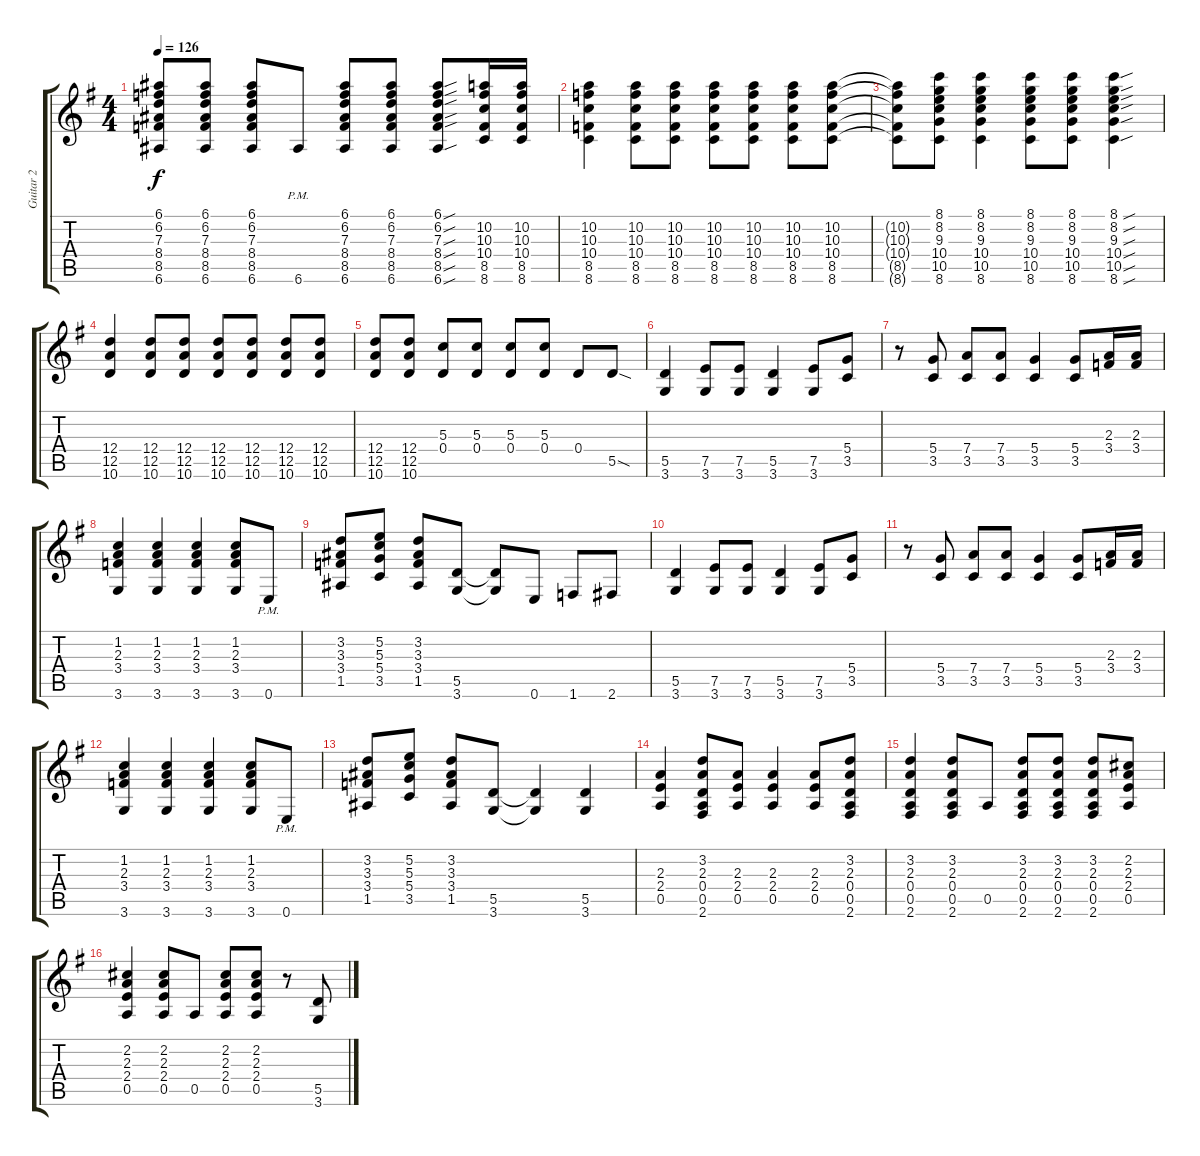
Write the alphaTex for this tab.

\track ("Guitar 2" "Guitar 2") {instrument overdrivenguitar}
\staff {score tabs}
\tuning (E4 B3 G3 D3 A2 E2) {hide}
\ts (4 4)
\tempo 126
\clef g2
\ks g
(6.1{t} 6.2{t} 7.3{t} 8.4{t} 8.5{t} 6.6{t}).8{dy f} (6.1 6.2 7.3 8.4 8.5 6.6).8 (6.1 6.2 7.3 8.4 8.5 6.6).8 6.6{pm}.8 (6.1 6.2 7.3 8.4 8.5 6.6).8 (6.1 6.2 7.3 8.4 8.5 6.6).8 (6.1{sou} 6.2{sou} 7.3{sou} 8.4{sou} 8.5{sou} 6.6{sou}).8 (10.2 10.3 10.4 8.5 8.6).16 (10.2 10.3 10.4 8.5 8.6).16 |
(10.2 10.3 10.4 8.5 8.6).4 (10.2 10.3 10.4 8.5 8.6).8 (10.2 10.3 10.4 8.5 8.6).8 (10.2 10.3 10.4 8.5 8.6).8 (10.2 10.3 10.4 8.5 8.6).8 (10.2 10.3 10.4 8.5 8.6).8 (10.2 10.3 10.4 8.5 8.6).8 |
(10.2{t} 10.3{t} 10.4{t} 8.5{t} 8.6{t}).8 (8.1 8.2 9.3 10.4 10.5 8.6).8 (8.1 8.2 9.3 10.4 10.5 8.6).4 (8.1 8.2 9.3 10.4 10.5 8.6).8 (8.1 8.2 9.3 10.4 10.5 8.6).8 (8.1{sou} 8.2{sou} 9.3{sou} 10.4{sou} 10.5{sou} 8.6{sou}).4 |
(12.4 12.5 10.6).4 (12.4 12.5 10.6).8 (12.4 12.5 10.6).8 (12.4 12.5 10.6).8 (12.4 12.5 10.6).8 (12.4 12.5 10.6).8 (12.4 12.5 10.6).8 |
(12.4 12.5 10.6).8 (12.4 12.5 10.6).8 (5.3 0.4).8 (5.3 0.4).8 (5.3 0.4).8 (5.3 0.4).8 0.4.8 5.5{sod}.8 |
(5.5 3.6).4 (7.5 3.6).8 (7.5 3.6).8 (5.5 3.6).4 (7.5 3.6).8 (5.4 3.5).8 |
r.8 (5.4 3.5).8 (7.4 3.5).8 (7.4 3.5).8 (5.4 3.5).4 (5.4 3.5).8 (2.3 3.4).16 (2.3 3.4).16 |
(1.2 2.3 3.4 3.6).4 (1.2 2.3 3.4 3.6).4 (1.2 2.3 3.4 3.6).4 (1.2 2.3 3.4 3.6).8 0.6{pm}.8 |
(3.2 3.3 3.4 1.5).8 (5.2 5.3 5.4 3.5).8 (3.2 3.3 3.4 1.5).8 (5.5 3.6).8 (5.5{t} 3.6{t}).8 0.6.8 1.6.8 2.6.8 |
(5.5 3.6).4 (7.5 3.6).8 (7.5 3.6).8 (5.5 3.6).4 (7.5 3.6).8 (5.4 3.5).8 |
r.8 (5.4 3.5).8 (7.4 3.5).8 (7.4 3.5).8 (5.4 3.5).4 (5.4 3.5).8 (2.3 3.4).16 (2.3 3.4).16 |
(1.2 2.3 3.4 3.6).4 (1.2 2.3 3.4 3.6).4 (1.2 2.3 3.4 3.6).4 (1.2 2.3 3.4 3.6).8 0.6{pm}.8 |
(3.2 3.3 3.4 1.5).8 (5.2 5.3 5.4 3.5).8 (3.2 3.3 3.4 1.5).8 (5.5 3.6).8 (5.5{t} 3.6{t}).4 (5.5 3.6).4 |
(2.3 2.4 0.5).4 (3.2 2.3 0.4 0.5 2.6).8 (2.3 2.4 0.5).8 (2.3 2.4 0.5).4 (2.3 2.4 0.5).8 (3.2 2.3 0.4 0.5 2.6).8 |
(3.2 2.3 0.4 0.5 2.6).4 (3.2 2.3 0.4 0.5 2.6).8 0.5.8 (3.2 2.3 0.4 0.5 2.6).8 (3.2 2.3 0.4 0.5 2.6).8 (3.2 2.3 0.4 0.5 2.6).8 (2.2 2.3 2.4 0.5).8 |
(2.2 2.3 2.4 0.5).4 (2.2 2.3 2.4 0.5).8 0.5.8 (2.2 2.3 2.4 0.5).8 (2.2 2.3 2.4 0.5).8 r.8 (5.5 3.6).8
